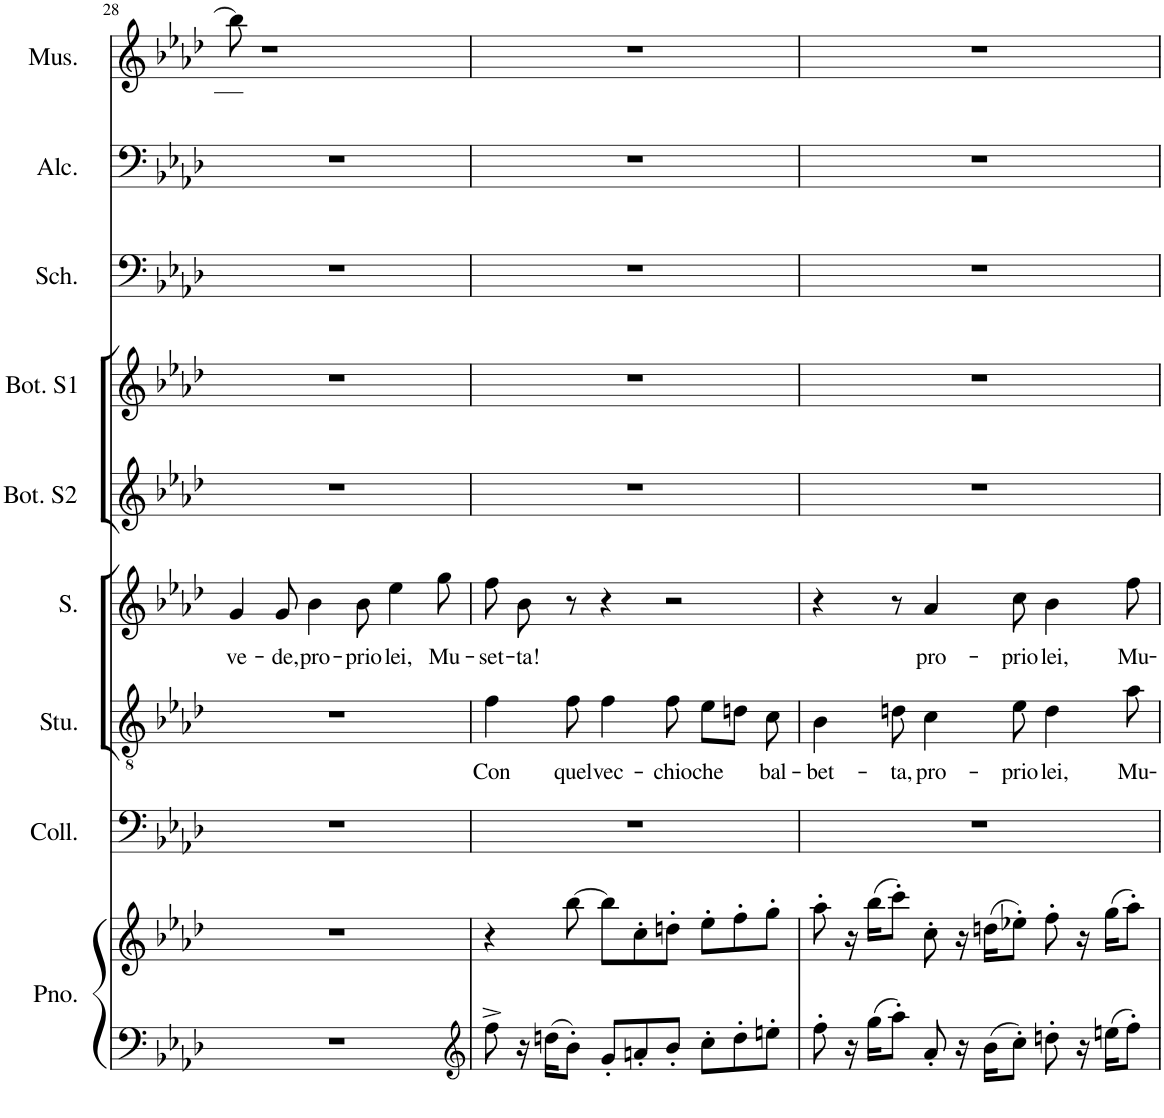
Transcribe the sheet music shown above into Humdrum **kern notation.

**kern	**kern	**kern	**kern	**text	**kern	**text	**kern	**kern	**kern	**kern	**kern
*part9	*part9	*part8	*part7	*part7	*part6	*part6	*part5	*part4	*part3	*part2	*part1
*staff10	*staff9	*staff8	*staff7	*staff7	*staff6	*staff6	*staff5	*staff4	*staff3	*staff2	*staff1
*I"Piano	*	*I"Coll.	*I"Studenti	*	*I"Soprano	*	*I"Bottegane Soprano 2	*I"Bottegane Soprano 1	*I"Schaunard	*I"Alcindoro	*I"Musetta
*I'Pno.	*	*I'Coll.	*I'Stu.	*	*I'S.	*	*I'Bot. S2	*I'Bot. S1	*I'Sch.	*I'Alc.	*I'Mus.
!!LO:PB:g=z
*clefF4	*clefG2	*clefF4	*clefGv2	*	*clefG2	*	*clefG2	*clefG2	*clefF4	*clefF4	*clefG2
*k[b-e-a-d-]	*k[b-e-a-d-]	*k[b-e-a-d-]	*k[b-e-a-d-]	*	*k[b-e-a-d-]	*	*k[b-e-a-d-]	*k[b-e-a-d-]	*k[b-e-a-d-]	*k[b-e-a-d-]	*k[b-e-a-d-]
*M9/8	*M9/8	*M9/8	*M9/8	*	*M9/8	*	*M9/8	*M9/8	*M9/8	*M9/8	*M9/8
=28	=28	=28	=28	=28	=28	=28	=28	=28	=28	=28	=28
!	!	!	!	!	!	!LO:LY:b	!	!	!	!	!
8%9r	8%9r	8%9r	8%9r	.	4g/	ve-	8%9r	8%9r	8%9r	8%9r	8bb-\]
.	.	.	.	.	.	.	.	.	.	.	1r
!	!	!	!	!	!	!LO:LY:b	!	!	!	!	!
.	.	.	.	.	8g/	-de,	.	.	.	.	.
!	!	!	!	!	!	!LO:LY:b	!	!	!	!	!
.	.	.	.	.	4b-\	pro-	.	.	.	.	.
!	!	!	!	!	!	!LO:LY:b	!	!	!	!	!
.	.	.	.	.	8b-\	-prio	.	.	.	.	.
!	!	!	!	!	!	!LO:LY:b	!	!	!	!	!
.	.	.	.	.	4ee-\	lei,	.	.	.	.	.
!	!	!	!	!	!	!LO:LY:b	!	!	!	!	!
.	.	.	.	.	8gg\	Mu-	.	.	.	.	.
=29	=29	=29	=29	=29	=29	=29	=29	=29	=29	=29	=29
*clefG2	*	*	*	*	*	*	*	*	*	*	*
!	!	!	!	!LO:LY:b	!	!LO:LY:b	!	!	!	!	!
8ff^\	4r	8%9r	4f\	Con	8ff\L	-set-	8%9r	8%9r	8%9r	8%9r	8%9r
!	!	!	!	!	!	!LO:LY:b	!	!	!	!	!
16r	.	.	.	.	8b-\J	-ta!	.	.	.	.	.
16ddn\KL	.	.	.	.	.	.	.	.	.	.	.
!	!	!	!	!LO:LY:b	!	!	!	!	!	!	!
8b-'\J	[8bb-\	.	8f\	quel	8r	.	.	.	.	.	.
!	!	!	!	!LO:LY:b	!	!	!	!	!	!	!
8g'/L	8bb-\L]	.	4f\	vec-	4r	.	.	.	.	.	.
8an'/	8cc'\	.	.	.	.	.	.	.	.	.	.
!	!	!	!	!LO:LY:b	!	!	!	!	!	!	!
8b-'/J	8ddn'\J	.	8f\	-chio	2r	.	.	.	.	.	.
!	!	!	!	!LO:LY:b	!	!	!	!	!	!	!
8cc'\L	8ee-'\L	.	8e-\L	che	.	.	.	.	.	.	.
8dd'\	8ff'\	.	8dn\J	.	.	.	.	.	.	.	.
!	!	!	!	!LO:LY:b	!	!	!	!	!	!	!
8een'\J	8gg'\J	.	8c\	bal-	.	.	.	.	.	.	.
=30	=30	=30	=30	=30	=30	=30	=30	=30	=30	=30	=30
!	!	!	!	!LO:LY:b	!	!	!	!	!	!	!
8ff'\	8aa-'\	8%9r	4B-\	-bet-	4r	.	8%9r	8%9r	8%9r	8%9r	8%9r
16r	16r	.	.	.	.	.	.	.	.	.	.
16gg\KL	(16bb-\KL	.	.	.	.	.	.	.	.	.	.
!	!	!	!	!LO:LY:b	!	!	!	!	!	!	!
8aa-'\J	8ccc'\J)	.	8dn\	-ta,	8r	.	.	.	.	.	.
!	!	!	!	!LO:LY:b	!	!LO:LY:b	!	!	!	!	!
8a-'/	8cc'\	.	4c\	pro-	4a-/	pro-	.	.	.	.	.
16r	16r	.	.	.	.	.	.	.	.	.	.
16b-\KL	(16ddn\KL	.	.	.	.	.	.	.	.	.	.
!	!	!	!	!LO:LY:b	!	!LO:LY:b	!	!	!	!	!
8cc'\J	8ee-X'\J)	.	8e-\	-prio	8cc\	-prio	.	.	.	.	.
!	!	!	!	!LO:LY:b	!	!LO:LY:b	!	!	!	!	!
8ddn'\	8ff'\	.	4d\	lei,	4b-\	lei,	.	.	.	.	.
16r	16r	.	.	.	.	.	.	.	.	.	.
16een\KL	(16gg\KL	.	.	.	.	.	.	.	.	.	.
!	!	!	!	!LO:LY:b	!	!LO:LY:b	!	!	!	!	!
8ff'\J	8aa-'\J)	.	8a-\	Mu-	8ff\	Mu-	.	.	.	.	.
=	=	=	=	=	=	=	=	=	=	=	=
*-	*-	*-	*-	*-	*-	*-	*-	*-	*-	*-	*-
